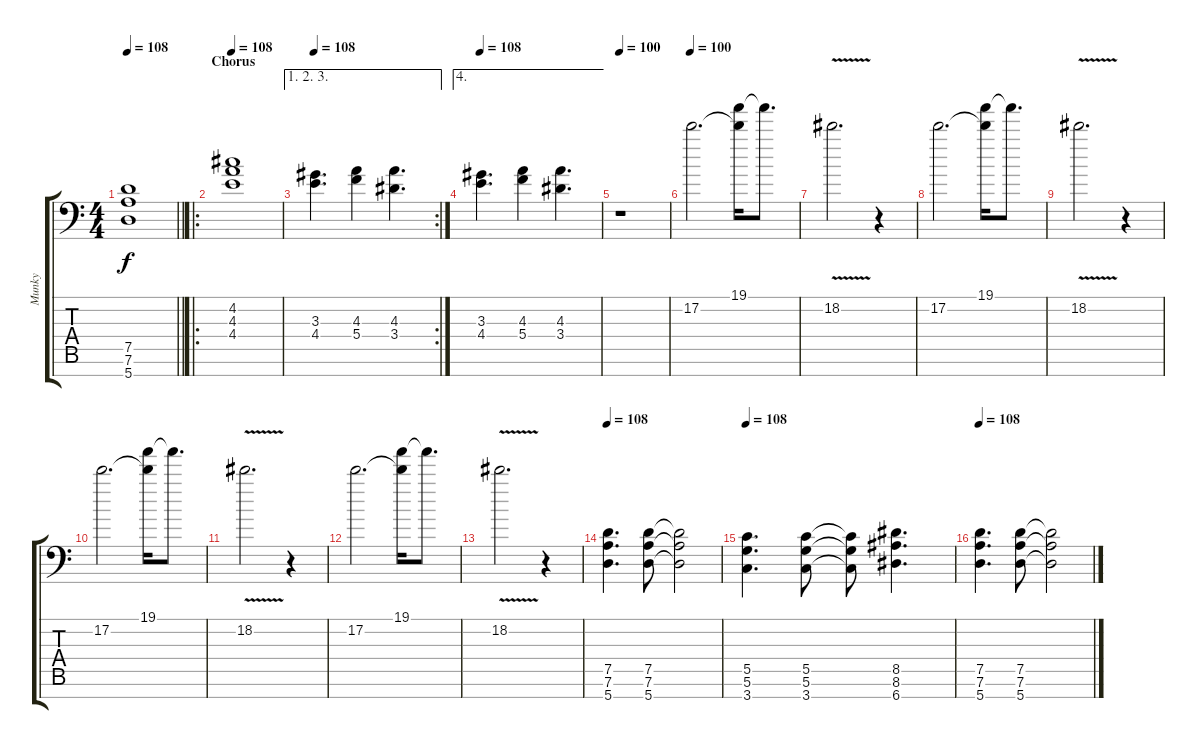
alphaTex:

\track ("Munky" "Munky") {instrument distortionguitar}
\staff {score tabs}
\tuning (D4 A3 F3 C3 G2 D2 A1) {hide}
\ts (4 4)
\tempo 108
\clef f4
\barLineRight lightlight
\ks c
(7.5{t} 7.6{t} 5.7{t}).1{dy f} |
\ro
\section ("" "Chorus")
\tempo 108
(4.2 4.3 4.4).1{volume 12 balance 15} |
\ae (1 2 3)
\rc 2
\tempo 108
(3.3 4.4).4{d} (4.3 5.4).4 (4.3 3.4).4{d} |
\ae 4
\tempo 108
(3.3 4.4).4{d} (4.3 5.4).4 (4.3 3.4).4{d} |
\tempo 100
r.1 |
\tempo 100
17.2.2{d volume 10} (19.1 17.2{t}).16 19.1{t}.8{d} |
18.2{v}.2{d} r.4 |
17.2.2{d} (19.1 17.2{t}).16 19.1{t}.8{d} |
18.2{v}.2{d} r.4 |
17.2.2{d} (19.1 17.2{t}).16 19.1{t}.8{d} |
18.2{v}.2{d} r.4 |
17.2.2{d} (19.1 17.2{t}).16 19.1{t}.8{d} |
18.2{v}.2{d} r.4 |
\tempo 108
(7.5 7.6 5.7).4{d volume 12 balance 10} (7.5 7.6 5.7).8 (7.5{t} 7.6{t} 5.7{t}).2 |
\tempo 108
(5.5 5.6 3.7).4{d balance 8} (5.5 5.6 3.7).8 (5.5{t} 5.6{t} 3.7{t}).8 (8.5 8.6 6.7).4{d} |
\tempo 108
(7.5 7.6 5.7).4{d balance 8} (7.5 7.6 5.7).8 (7.5{t} 7.6{t} 5.7{t}).2
